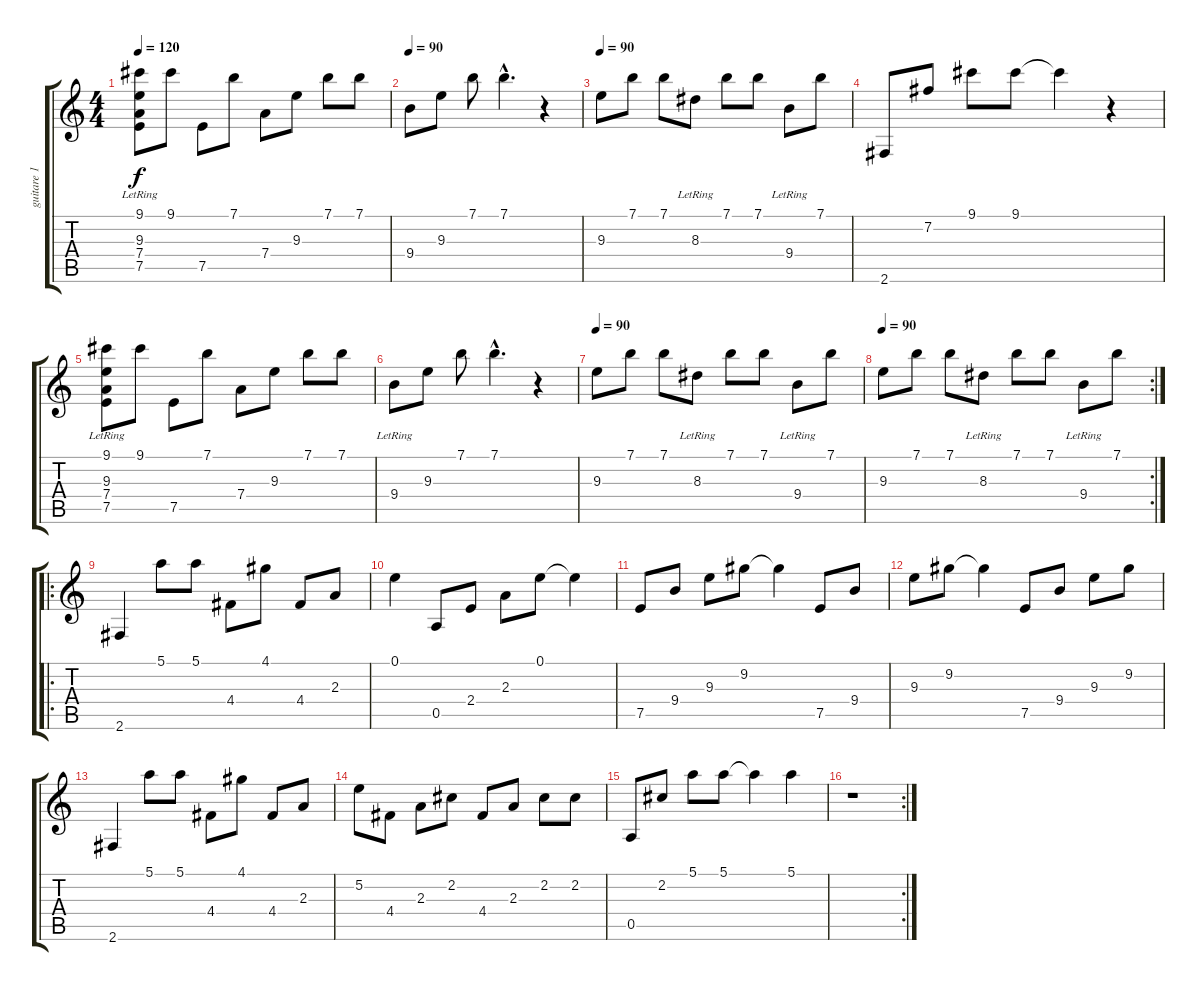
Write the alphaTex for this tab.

\track ("guitare 1" "guitare 1") {instrument acousticguitarsteel}
\staff {score tabs}
\tuning (E4 B3 G3 D3 A2 E2) {hide}
\ts (4 4)
\tempo 120
\tempo 90
\tempo 120
\clef g2
\ks c
(9.1{lr} 9.3 7.4 7.5).8{dy f instrument acousticguitarsteel} 9.1.8 7.5.8 7.1.8 7.4.8 9.3.8 7.1.8 7.1.8 |
\tempo 90
9.4.8 9.3.8 7.1.8 7.1{hac}.4{d} r.4 |
\tempo 90
9.3.8 7.1.8 7.1.8 8.3{lr}.8 7.1.8 7.1.8 9.4{lr}.8 7.1.8 |
2.6.8 7.2.8 9.1.8 9.1.8 9.1{t}.4 r.4 |
(9.1 9.3{lr} 7.4{lr} 7.5{lr}).8 9.1.8 7.5.8 7.1.8 7.4.8 9.3.8 7.1.8 7.1.8 |
9.4{lr}.8 9.3.8 7.1.8 7.1{hac}.4{d} r.4 |
\tempo 90
9.3.8 7.1.8 7.1.8 8.3{lr}.8 7.1.8 7.1.8 9.4{lr}.8 7.1.8 |
\rc 2
\tempo 90
9.3.8 7.1.8 7.1.8 8.3{lr}.8 7.1.8 7.1.8 9.4{lr}.8 7.1.8 |
\ro
2.6.4 5.1.8 5.1.8 4.4.8 4.1.8 4.4.8 2.3.8 |
0.1.4 0.5.8 2.4.8 2.3.8 0.1.8 0.1{t}.4 |
7.5.8 9.4.8 9.3.8 9.2.8 9.2{t}.4 7.5.8 9.4.8 |
9.3.8 9.2.8 9.2{t}.4 7.5.8 9.4.8 9.3.8 9.2.8 |
2.6.4 5.1.8 5.1.8 4.4.8 4.1.8 4.4.8 2.3.8 |
5.2.8 4.4.8 2.3.8 2.2.8 4.4.8 2.3.8 2.2.8 2.2.8 |
0.5.8 2.2.8 5.1.8 5.1.8 5.1{t}.4 5.1.4 |
\rc 2
r.1
